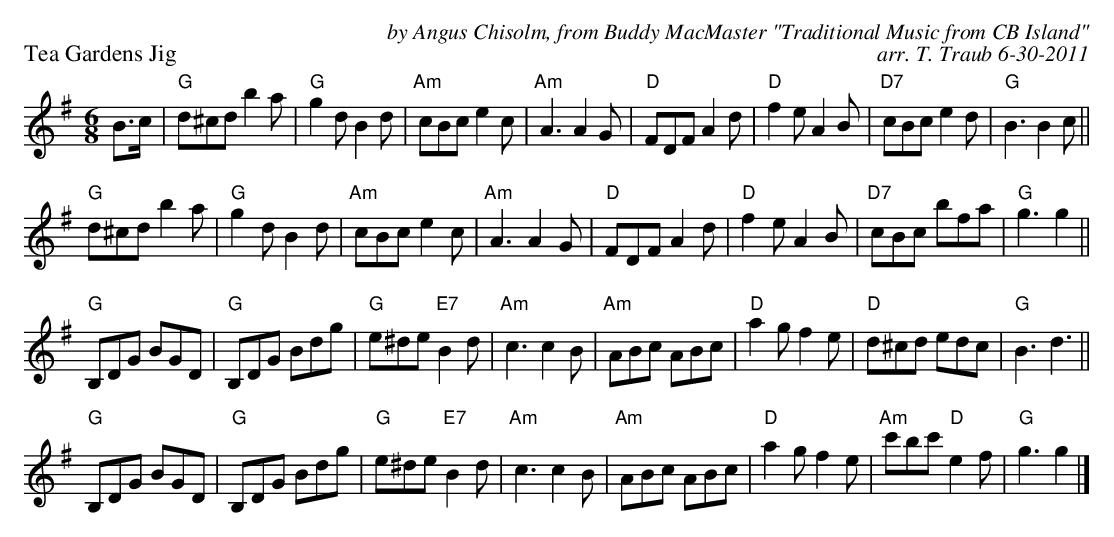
X:1
P: Tea Gardens Jig
C: by Angus Chisolm, from Buddy MacMaster "Traditional Music from CB Island"
C: arr. T. Traub 6-30-2011
M: 6/8
K: G
L: 1/8
B>c|"G"d^cd b2 a|"G"g2 d B2 d|"Am"cBc e2 c|"Am"A3 A2 G|"D"FDF A2 d|"D"f2 e A2 B|"D7"cBc e2 d|"G"B3 B2 c||
"G"d^cd b2 a|"G"g2 d B2 d|"Am"cBc e2 c|"Am"A3 A2 G|"D"FDF A2 d|"D"f2 e A2 B|"D7"cBc bfa|"G"g3 g2 ||
"G"B,DG BGD|"G"B,DG Bdg|"G"e^de "E7"B2 d|"Am"c3 c2 B|"Am"ABc ABc|"D"a2 g f2 e|"D"d^cd edc|"G"B3 d3||
"G"B,DG BGD|"G"B,DG Bdg|"G"e^de "E7"B2 d|"Am"c3 c2 B|"Am"ABc ABc|"D"a2 g f2 e|"Am"c'bc' "D"e2 f|"G"g3 g2 |]
